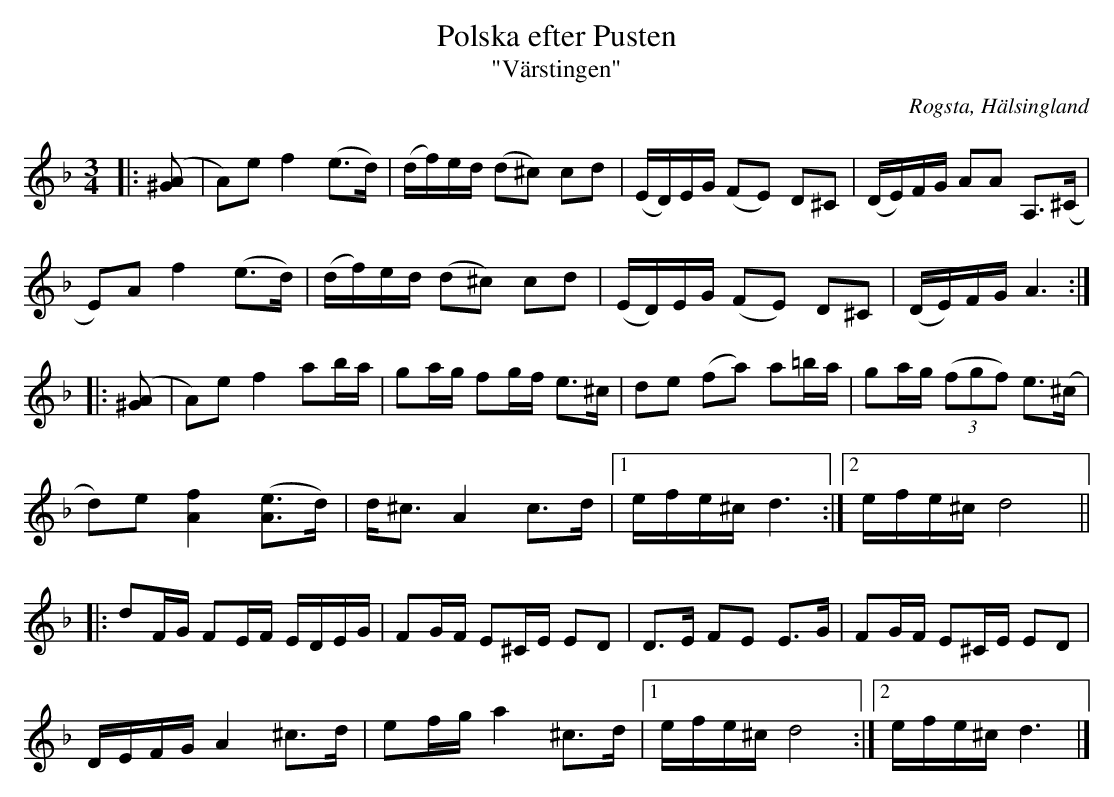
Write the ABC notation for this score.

X:1
T:Polska efter Pusten
T:"Värstingen"
O:Rogsta, Hälsingland
M:3/4
L:1/8
K:Dm
|:([^GA] | A)e f2 (e>d) | (d/f/)e/d/ (d^c) cd | (E/D/)E/G/ (FE) D^C | (D/E/)F/G/ AA A,>(^C |
E)A f2 (e>d) | (d/f/)e/d/ (d^c) cd | (E/D/)E/G/ (FE) D^C | (D/E/)F/G/ A3 :|
|: ([^GA] | A)e f2 ab/a/ | ga/g/ fg/f/ e>^c | de (fa) a=b/a/ | ga/g/ (3(fgf) e>(^c |
d)e [f2A2] ([eA]>d) | d<^c A2 c>d |1 e/f/e/^c/ d3 :|2 e/f/e/^c/ d4 ||
|: dF/G/ FE/F/ E/D/E/G/ | FG/F/ E^C/E/ ED | D>E FE E>G | FG/F/ E^C/E/ ED |
D/E/F/G/ A2 ^c>d | ef/g/ a2 ^c>d |1 e/f/e/^c/ d4 :|2 e/f/e/^c/ d3 |]
